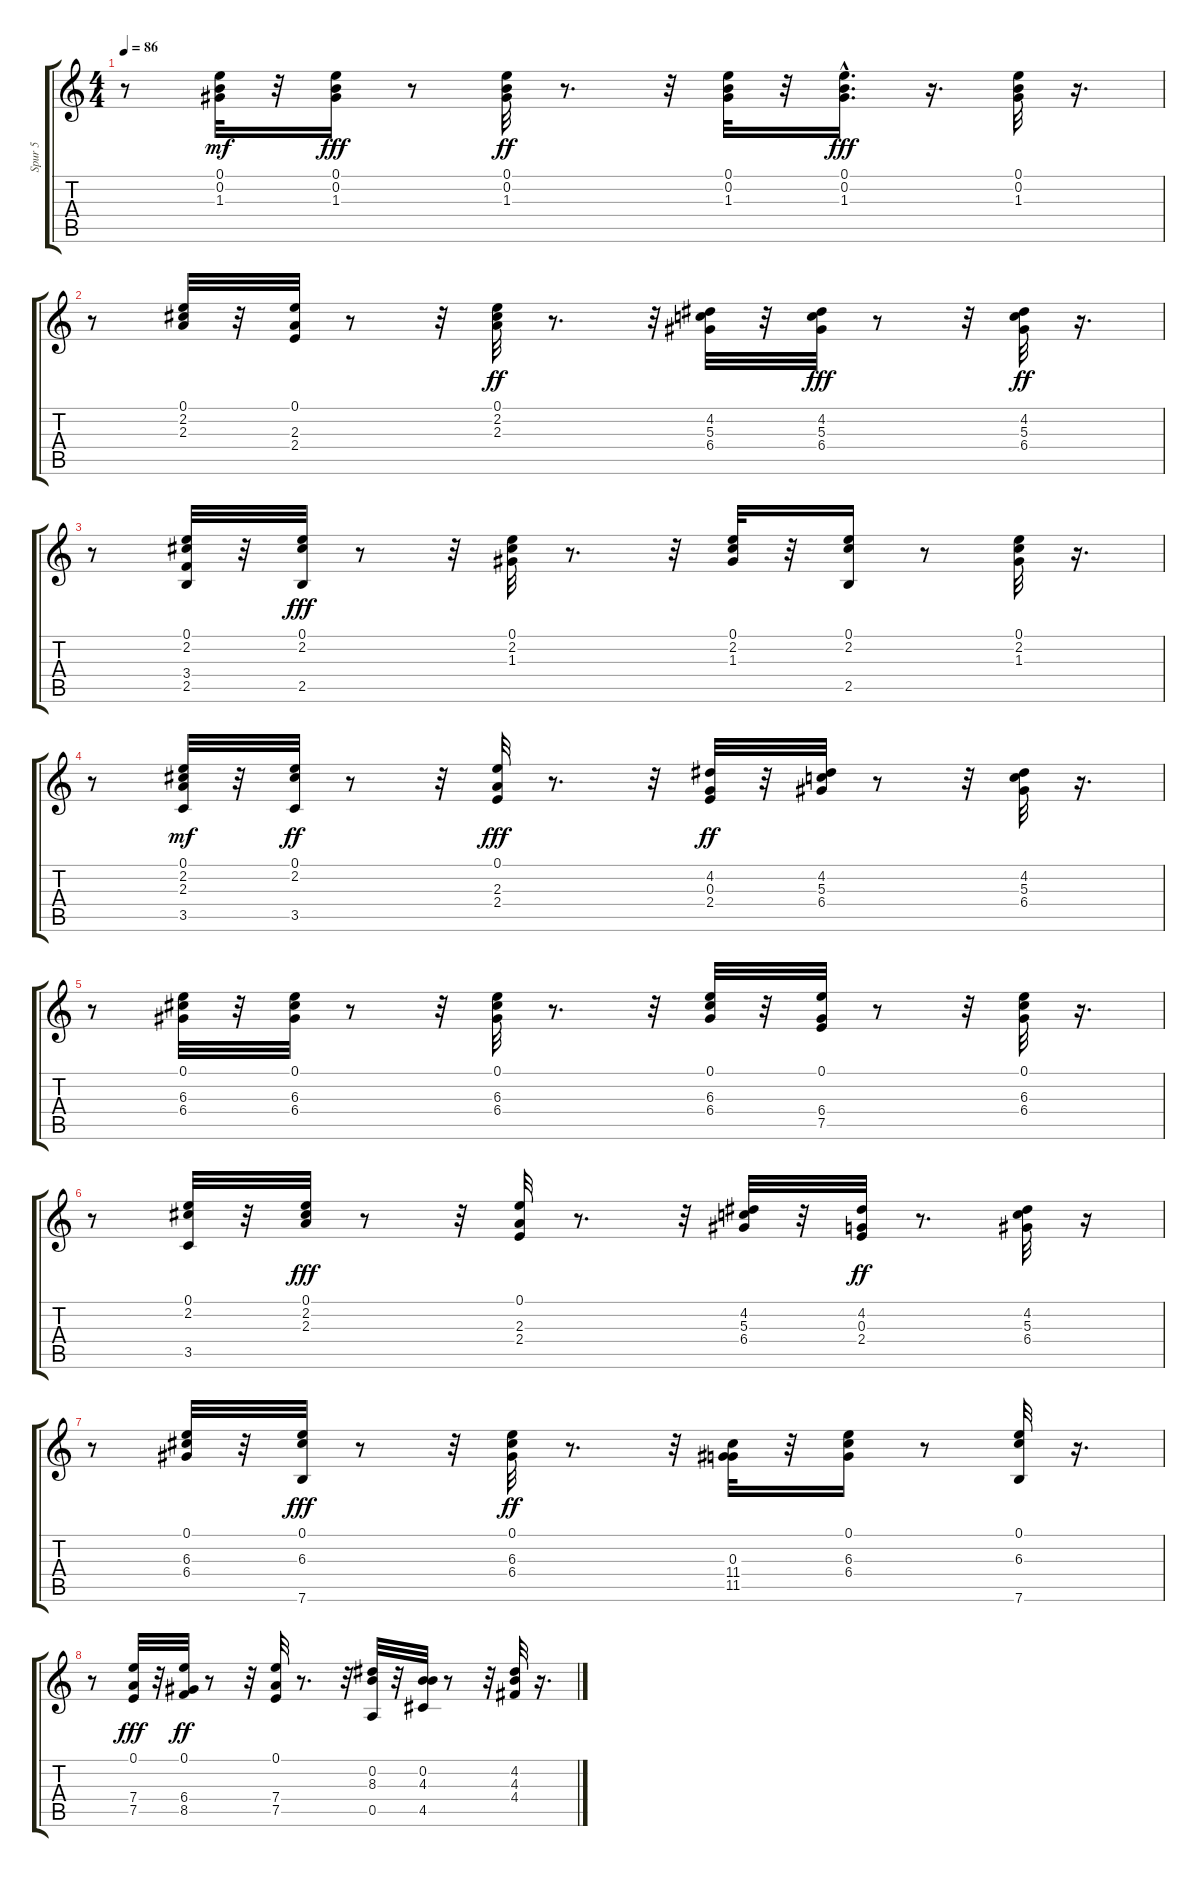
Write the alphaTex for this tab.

\track ("Spur 5" "Spur 5") {instrument acousticguitarsteel}
\staff {score tabs}
\tuning (E4 B3 G3 D3 A2 E2) {hide}
\ts (4 4)
\tempo 86
\clef g2
\ks c
r.8{dy ff} (0.1 0.2 1.3).32{dy mf} r.32 (0.1 0.2 1.3).16{dy fff} r.8 (0.1 0.2 1.3).32{dy ff} r.8{d} r.32 (0.1 0.2 1.3).32 r.32 (0.1{hac} 0.2{hac} 1.3{hac}).16{d dy fff} r.16{d} (0.1 0.2 1.3).32 r.16{d} |
r.8 (0.1 2.2 2.3).32 r.32 (0.1 2.3 2.4).32 r.8 r.32 (0.1 2.2 2.3).32{dy ff} r.8{d} r.32 (4.2 5.3 6.4).32 r.32 (4.2 5.3 6.4).32{dy fff} r.8 r.32 (4.2 5.3 6.4).32{dy ff} r.16{d} |
r.8 (0.1 2.2 3.4 2.5).32 r.32 (0.1 2.2 2.5).32{dy fff} r.8 r.32 (0.1 2.2 1.3).32 r.8{d} r.32 (0.1 2.2 1.3).32 r.32 (0.1 2.2 2.5).16 r.8 (0.1 2.2 1.3).32 r.16{d} |
r.8 (0.1 2.2 2.3 3.5).32{dy mf} r.32 (0.1 2.2 3.5).32{dy ff} r.8 r.32 (0.1 2.3 2.4).32{dy fff} r.8{d} r.32 (4.2 0.3 2.4).32{dy ff} r.32 (4.2 5.3 6.4).32 r.8 r.32 (4.2 5.3 6.4).32 r.16{d} |
r.8 (0.1 6.3 6.4).32 r.32 (0.1 6.3 6.4).32 r.8 r.32 (0.1 6.3 6.4).32 r.8{d} r.32 (0.1 6.3 6.4).32 r.32 (0.1 6.4 7.5).32 r.8 r.32 (0.1 6.3 6.4).32 r.16{d} |
r.8 (0.1 2.2 3.5).32 r.32 (0.1 2.2 2.3).32{dy fff} r.8 r.32 (0.1 2.3 2.4).32 r.8{d} r.32 (4.2 5.3 6.4).32 r.32 (4.2 0.3 2.4).32{dy ff} r.8{d} (4.2 5.3 6.4).32 r.16 |
r.8 (0.1 6.3 6.4).32 r.32 (0.1 6.3 7.6).32{dy fff} r.8 r.32 (0.1 6.3 6.4).32{dy ff} r.8{d} r.32 (0.3 11.4 11.5).32 r.32 (0.1 6.3 6.4).16 r.8 (0.1 6.3 7.6).32 r.16{d} |
r.8 (0.1 7.4 7.5).32{dy fff} r.32 (0.1 6.4 8.5).32{dy ff} r.8 r.32 (0.1 7.4 7.5).32 r.8{d} r.32 (0.2 8.3 0.5).32 r.32 (0.2 4.3 4.5).32 r.8 r.32 (4.2 4.3 4.4).32 r.16{d}
